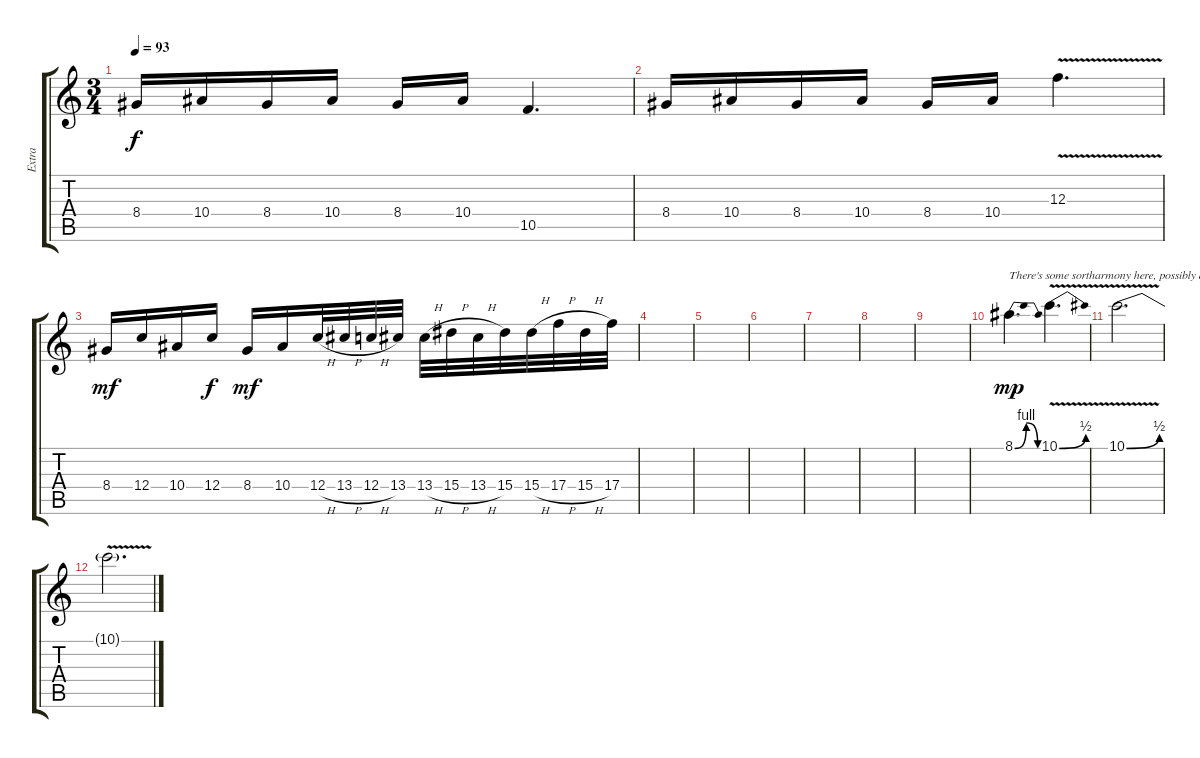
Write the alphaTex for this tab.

\track ("Extra" "Extra") {instrument distortionguitar}
\staff {score tabs}
\tuning (D4 A3 F3 C3 G2 C2) {hide}
\ts (3 4)
\tempo 93
\clef g2
\ks c
8.4.16{dy f} 10.4.16 8.4.16 10.4.16 8.4.16 10.4.16 10.5.4{d} |
8.4.16 10.4.16 8.4.16 10.4.16 8.4.16 10.4.16 12.3{v}.4{d} |
8.4.16{dy mf} 12.4.16 10.4.16 12.4.16{dy f} 8.4.16{dy mf} 10.4.16 12.4{h}.32 13.4{h}.32 12.4{h}.32 13.4.32 13.4{h}.32 15.4{h}.32 13.4{h}.32 15.4.32 15.4{h}.32 17.4{h}.32 15.4{h}.32 17.4.32 |
|
|
|
|
|
|
8.1{be (bendrelease 0 0 4 4 51 4 60 0)}.4{d txt "There's some sortharmony here, possibly an octave" dy mp} 10.1{be (bend 0 0 60 2) v}.4{d} |
10.1{be (bend 0 0 60 2) v}.2{d} |
10.1{t}.2{d volume 0}
